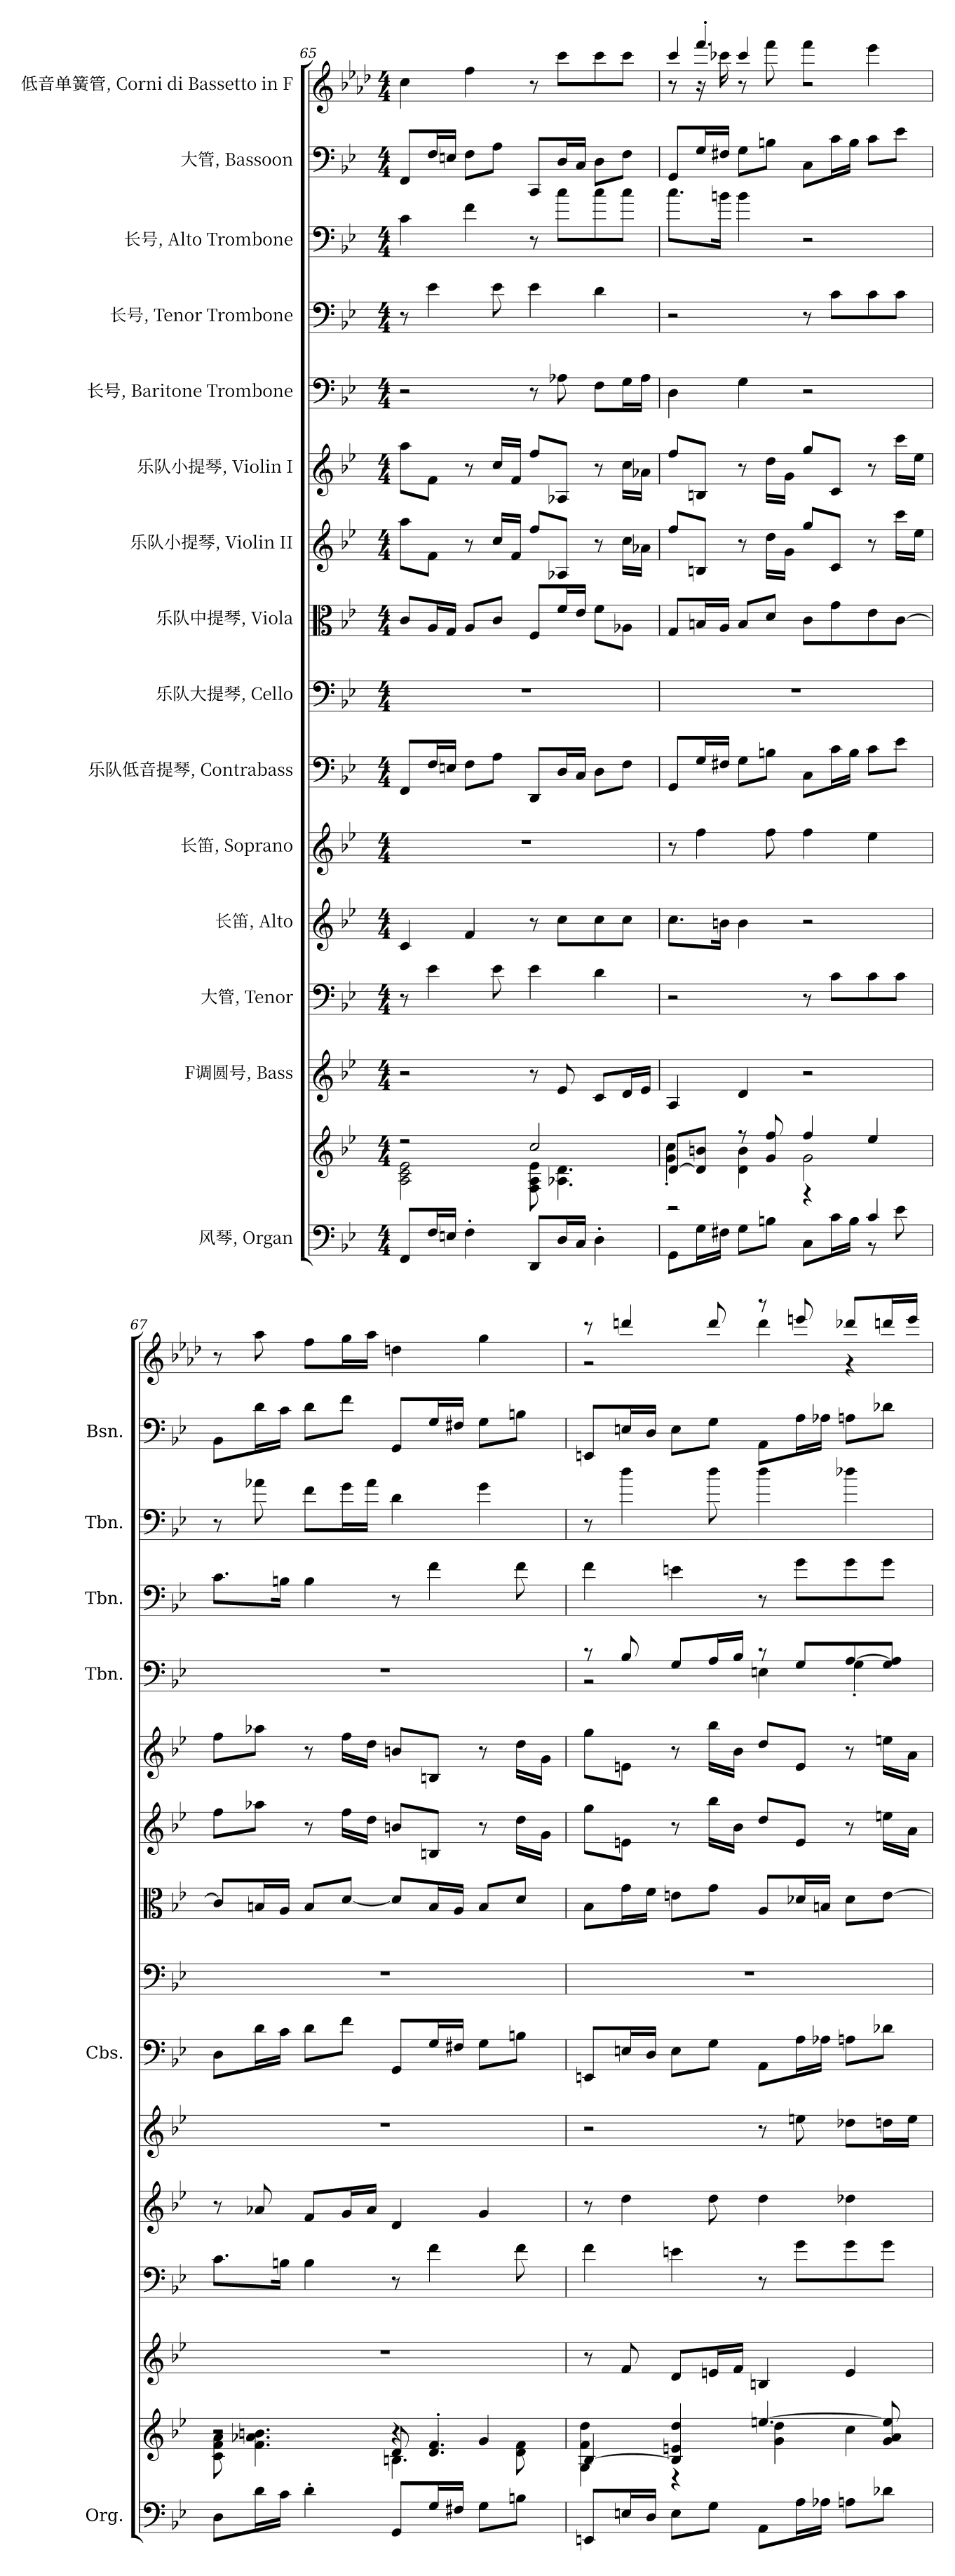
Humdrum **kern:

**kern	**kern	**kern	**kern	**kern	**kern	**kern	**kern	**kern	**kern	**kern	**kern	**kern	**kern	**kern	**kern
*part15	*part15	*part14	*part13	*part12	*part11	*part10	*part9	*part8	*part7	*part6	*part5	*part4	*part3	*part2	*part1
*staff16	*staff15	*staff14	*staff13	*staff12	*staff11	*staff10	*staff9	*staff8	*staff7	*staff6	*staff5	*staff4	*staff3	*staff2	*staff1
*I"风琴, Organ	*	*I"F调圆号, Bass	*I"大管, Tenor	*I"长笛, Alto	*I"长笛, Soprano	*I"乐队低音提琴, Contrabass	*I"乐队大提琴, Cello	*I"乐队中提琴, Viola	*I"乐队小提琴, Violin II	*I"乐队小提琴, Violin I	*I"长号, Baritone Trombone	*I"长号, Tenor Trombone	*I"长号, Alto Trombone	*I"大管, Bassoon	*I"低音单簧管, Corni di Bassetto in F
*I'Org.	*	*	*	*	*	*I'Cbs.	*	*	*	*	*I'Tbn.	*I'Tbn.	*I'Tbn.	*I'Bsn.	*
!!LO:PB:g=z
*clefF4	*clefG2	*clefG2	*clefF4	*clefG2	*clefG2	*clefF4	*clefF4	*clefC3	*clefG2	*clefG2	*clefF4	*clefF4	*clefF4	*clefF4	*clefG2
*	*	*ITrd4c7	*	*	*	*ITrd7c12	*	*	*	*	*	*	*	*	*ITrd8c14
*k[b-e-]	*k[b-e-]	*k[b-e-a-]	*k[b-e-]	*k[b-e-]	*k[b-e-]	*k[b-e-]	*k[b-e-]	*k[b-e-]	*k[b-e-]	*k[b-e-]	*k[b-e-]	*k[b-e-]	*k[b-e-]	*k[b-e-]	*k[b-e-a-d-]
*M4/4	*M4/4	*M4/4	*M4/4	*M4/4	*M4/4	*M4/4	*M4/4	*M4/4	*M4/4	*M4/4	*M4/4	*M4/4	*M4/4	*M4/4	*M4/4
=65	=65	=65	=65	=65	=65	=65	=65	=65	=65	=65	=65	=65	=65	=65	=65
*	*^	*	*	*	*	*	*	*	*	*	*	*	*	*	*
8FF/L	2r	2A\ 2c\ 2e-\	2r	8r	4c/	1r	8FFF/L	1r	8c/L	8aa\L	8aa\L	2r	8r	4c\	8FF/L	4c\
16F/L	.	.	.	4e-\	.	.	16FF/L	.	16A/L	8f\J	8f\J	.	4e-\	.	16F/L	.
16En/JJ	.	.	.	.	.	.	16EEn/JJ	.	16G/JJ	.	.	.	.	.	16En/JJ	.
4F'\	.	.	.	.	4f/	.	8FF\L	.	8A/L	8r	8r	.	.	4f\	8F\L	4f\
.	.	.	.	8e-\	.	.	8AA\J	.	8c/J	16cc/LL	16cc/LL	.	8e-\	.	8A\J	.
.	.	.	.	.	.	.	.	.	.	16f/JJ	16f/JJ	.	.	.	.	.
8DD/L	2cc/	8F\ 8A\ 8e-\	8r	4e-\	8r	.	8DDD/L	.	8F/L	8ff/L	8ff/L	8r	4e-\	8r	8CC/L	8r
16D/L	.	4.A-X\ 4.d\	8A-/	.	8cc\L	.	16DD/L	.	16f/L	8A-X/J	8A-X/J	8A-X\	.	8cc\L	16D/L	8cc\L
16C/JJ	.	.	.	.	.	.	16CC/JJ	.	16e-/JJ	.	.	.	.	.	16C/JJ	.
4D'\	.	.	8F/L	4d\	8cc\	.	8DD\L	.	8f\L	8r	8r	8F\L	4d\	8cc\	8D\L	8cc\
.	.	.	16G/L	.	8cc\J	.	8FF\J	.	8A-X\J	16cc\LL	16cc\LL	16G\L	.	8cc\J	8F\J	8cc\J
.	.	.	16A-/JJ	.	.	.	.	.	.	16a-X\JJ	16a-X\JJ	16A-\JJ	.	.	.	.
=66	=66	=66	=66	=66	=66	=66	=66	=66	=66	=66	=66	=66	=66	=66	=66	=66
*^	*	*	*	*	*	*	*	*	*	*	*	*	*	*	*	*^
*	*	*	*	*	*	*	*	*	*	*	*	*	*	*	*	*	*	*^
2r	8GG\L	[8d/L	4g\' 4cc\'	4D/	2r	8.cc\L	8r	8GGG/L	1r	8G/L	8ff/L	8ff/L	4D\	2r	8.cc\L	8GG/L	8r	8r	4cc/
.	16G\L	8d/] 8bn/J	.	.	.	.	4ff\	16GG/L	.	16Bn/L	8Bn/J	8Bn/J	.	.	.	16G/L	4.ff'/	16r	.
.	16F#X\JJ	.	.	.	.	16bn\Jk	.	16FF#X/JJ	.	16A/JJ	.	.	.	.	16bn\Jk	16F#X/JJ	.	16cc-X\	.
.	8G\L	8r	4d\ 4b\	4G/	.	4b\	.	8GG\L	.	8B/L	8r	8r	4G\	.	4b\	8G\L	.	8r	4cc-/
.	8Bn\J	8g/ 8ff/	.	.	.	.	8ff\	8BBn\J	.	8d/J	16dd\LL	16dd\LL	.	.	.	8Bn\J	.	8ff\	.
.	.	.	.	.	.	.	.	.	.	.	16g\JJ	16g\JJ	.	.	.	.	.	.	.
4r	8C\L	4ff/	2g\	2r	8r	2r	4ff\	8CC\L	.	8c\L	8gg/L	8gg/L	2r	8r	2r	8C\L	2r	4ff\	2r
.	16c\L	.	.	.	8c\L	.	.	16C\L	.	8g\	8c/J	8c/J	.	8c\L	.	16c\L	.	.	.
.	16B\JJ	.	.	.	.	.	.	16BB\JJ	.	.	.	.	.	.	.	16B\JJ	.	.	.
4c/	8r	4ee-/	.	.	8c\	.	4ee-\	8C\L	.	8e-\	8r	8r	.	8c\	.	8c\L	.	4ee-\	.
.	8e-\	.	.	.	8c\J	.	.	8E-\J	.	[8c\J	16ccc\LL	16ccc\LL	.	8c\J	.	8e-\J	.	.	.
.	.	.	.	.	.	.	.	.	.	.	16ee-\JJ	16ee-\JJ	.	.	.	.	.	.	.
*v	*v	*	*	*	*	*	*	*	*	*	*	*	*	*	*	*	*v	*v	*v
!!LO:PB:g=z
=67	=67	=67	=67	=67	=67	=67	=67	=67	=67	=67	=67	=67	=67	=67	=67	=67
*	*	*^	*	*	*	*	*	*	*	*	*	*	*	*	*	*
8D\L	2r	8c\ 8f\ 8a\	2r	1r	8.c\L	8r	1r	8DD\L	1r	8c/L]	8ff\L	8ff\L	1r	8.c\L	8r	8BB-\L	8r
16d\L	.	4.f\ 4.a-X\ 4.bn\	.	.	.	8a-X/	.	16D\L	.	16Bn/L	8aa-X\J	8aa-X\J	.	.	8a-X\	16d\L	8a-\
16c\JJ	.	.	.	.	16Bn\Jk	.	.	16C\JJ	.	16A/JJ	.	.	.	16Bn\Jk	.	16c\JJ	.
4d'\	.	.	.	.	4B\	8f/L	.	8D\L	.	8B/L	8r	8r	.	4B\	8f\L	8d\L	8f\L
.	.	.	.	.	.	16g/L	.	8F\J	.	[8d/J	16ff\LL	16ff\LL	.	.	16g\L	8f\J	16g\L
.	.	.	.	.	.	16a-/JJ	.	.	.	.	16dd\JJ	16dd\JJ	.	.	16a-\JJ	.	16a-\JJ
8GG/L	4r	4.Bn\	8d/	.	8r	4d/	.	8GGG/L	.	8d/L]	8bn/L	8bn/L	.	8r	4d\	8GG/L	4dn\
16G/L	.	.	4.d/' 4.f/'	.	4f\	.	.	16GG/L	.	16B/L	8Bn/J	8Bn/J	.	4f\	.	16G/L	.
16F#X/JJ	.	.	.	.	.	.	.	16FF#X/JJ	.	16A/JJ	.	.	.	.	.	16F#X/JJ	.
8G\L	4g/	.	.	.	.	4g/	.	8GG\L	.	8B/L	8r	8r	.	.	4g\	8G\L	4g\
8Bn\J	.	8d\ 8f\	.	.	8f\	.	.	8BBn\J	.	8d/J	16dd\LL	16dd\LL	.	8f\	.	8Bn\J	.
.	.	.	.	.	.	.	.	.	.	.	16g\JJ	16g\JJ	.	.	.	.	.
*	*	*v	*v	*	*	*	*	*	*	*	*	*	*	*	*	*	*
=68	=68	=68	=68	=68	=68	=68	=68	=68	=68	=68	=68	=68	=68	=68	=68	=68
*	*	*	*	*	*	*	*	*	*	*	*	*^	*	*	*	*^
8EEn/L	[4B-/	4G\ 4f\ 4dd\	8r	4f\	8r	2r	8EEEn/L	1r	8B-\L	8gg\L	8gg\L	8r	2r	4f\	8r	8EEn/L	8r	2r
16En/L	.	.	8B-/	.	4dd\	.	16EEn/L	.	16g\L	8en\J	8en\J	8B-/	.	.	4dd\	16En/L	4ddn/	.
16D/JJ	.	.	.	.	.	.	16DD/JJ	.	16f\JJ	.	.	.	.	.	.	16D/JJ	.	.
8E\L	4B-/] 4en/ 4dd/	4r	8G/L	4en\	.	.	8EE\L	.	8en\L	8r	8r	8G/L	.	4en\	.	8E\L	.	.
8G\J	.	.	16An/L	.	8dd\	.	8GG\J	.	8g\J	16bb-\LL	16bb-\LL	16A/L	.	.	8dd\	8G\J	8dd/	.
.	.	.	16B-/JJ	.	.	.	.	.	.	16b-\JJ	16b-\JJ	16B-/JJ	.	.	.	.	.	.
8AA\L	[4.een/	4g\ 4dd\	4En/	8r	4dd\	8r	8AAA\L	.	8A/L	8dd/L	8dd/L	8r	4En\	8r	4dd\	8AA\L	8r	4dd\
16A\L	.	.	.	8g\L	.	8een\	16AA\L	.	16d-X/L	8e/J	8e/J	8G/L	.	8g\L	.	16A\L	8een/	.
16A-X\JJ	.	.	.	.	.	.	16AA-X\JJ	.	16Bn/JJ	.	.	.	.	.	.	16A-X\JJ	.	.
8An\L	.	4cc\	4A/	8g\	4dd-X\	8dd-X\L	8AAn\L	.	8d-\L	8r	8r	[8A/	4G'\	8g\	4dd-X\	8An\L	8dd-X/L	4r
8d-X\J	8g/ 8a/ 8ee/]	.	.	8g\J	.	16ddn\L	8D-X\J	.	[8e\J	16een\LL	16een\LL	8G/ 8A/]J	.	8g\J	.	8d-X\J	16ddn/L	.
.	.	.	.	.	.	16ee\JJ	.	.	.	16a\JJ	16a\JJ	.	.	.	.	.	16ee/JJ	.
*	*v	*v	*	*	*	*	*	*	*	*	*	*v	*v	*	*	*	*v	*v
=	=	=	=	=	=	=	=	=	=	=	=	=	=	=	=
*-	*-	*-	*-	*-	*-	*-	*-	*-	*-	*-	*-	*-	*-	*-	*-
